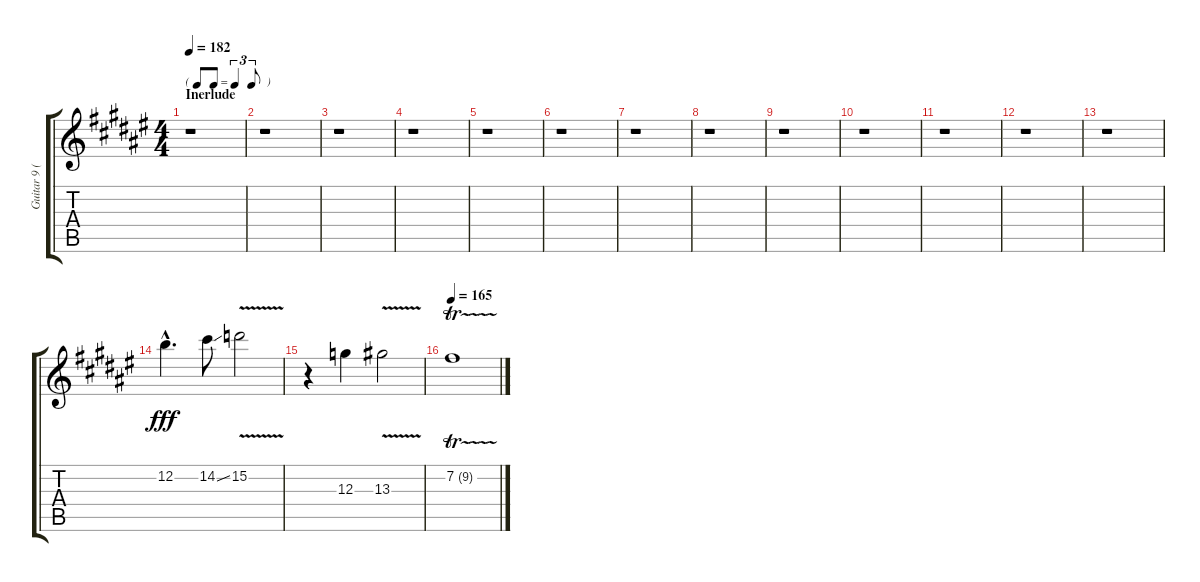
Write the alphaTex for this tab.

\track ("Guitar 9 (trumpet)" "Guitar 9 (") {instrument distortionguitar}
\staff {score tabs}
\tuning (E4 B3 G3 D3 A2 E2) {hide}
\ts (4 4)
\tf triplet8th
\section ("" "Inerlude")
\tempo 182
\clef g2
\ks f#
r.1{dy fff} |
r.1 |
r.1 |
r.1 |
r.1 |
r.1 |
r.1 |
r.1 |
r.1 |
r.1 |
r.1 |
r.1 |
r.1 |
12.2{hac}.4{d} 14.2{ss}.8 15.2{v}.2 |
r.4 12.3.4 13.3{v}.2 |
\tempo 165
7.2{tr (9 16)}.1{volume 16}
